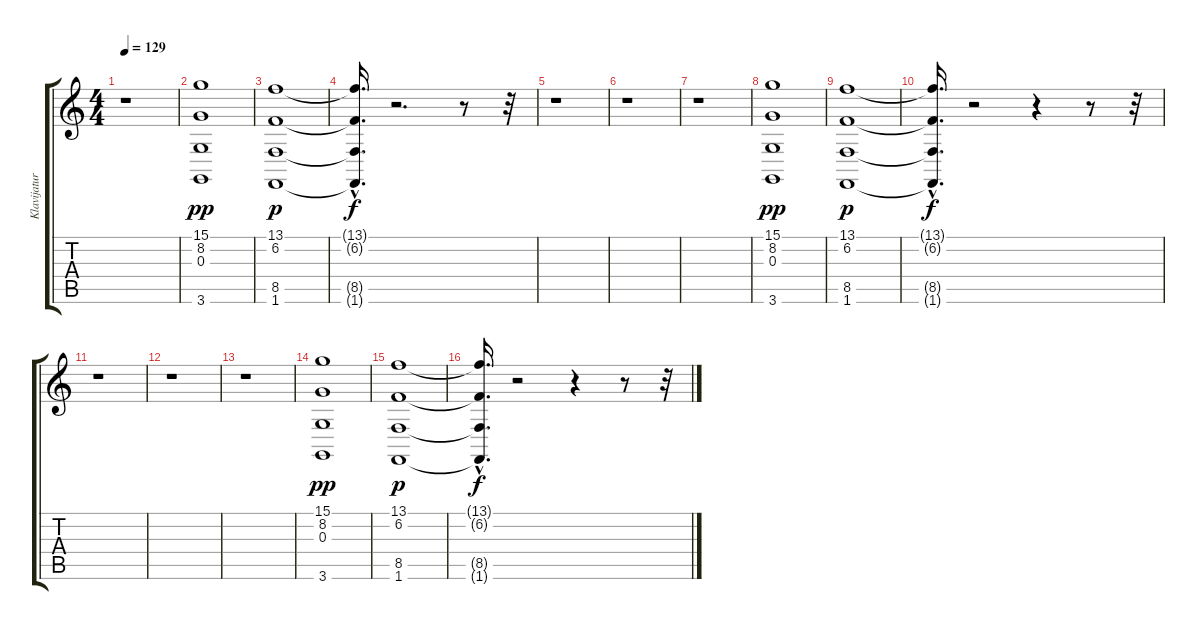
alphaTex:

\track ("Klavijatura III" "Klavijatur") {instrument synthstrings2}
\staff {score tabs}
\tuning (E4 B3 G3 D3 A2 E2) {hide}
\ts (4 4)
\tempo 129
\clef g2
\ks c
r.1{dy f} |
(15.1 8.2 0.3 3.6).1{dy pp} |
(13.1 6.2 8.5 1.6).1{dy p} |
(13.1{hac t} 6.2{hac t} 8.5{hac t} 1.6{hac t}).16{d dy f} r.2{d} r.8 r.32 |
r.1 |
r.1 |
r.1 |
(15.1 8.2 0.3 3.6).1{dy pp} |
(13.1 6.2 8.5 1.6).1{dy p} |
(13.1{hac t} 6.2{hac t} 8.5{hac t} 1.6{hac t}).16{d dy f} r.2 r.4 r.8 r.32 |
r.1 |
r.1 |
r.1 |
(15.1 8.2 0.3 3.6).1{dy pp} |
(13.1 6.2 8.5 1.6).1{dy p} |
(13.1{hac t} 6.2{hac t} 8.5{hac t} 1.6{hac t}).16{d dy f} r.2 r.4 r.8 r.32
